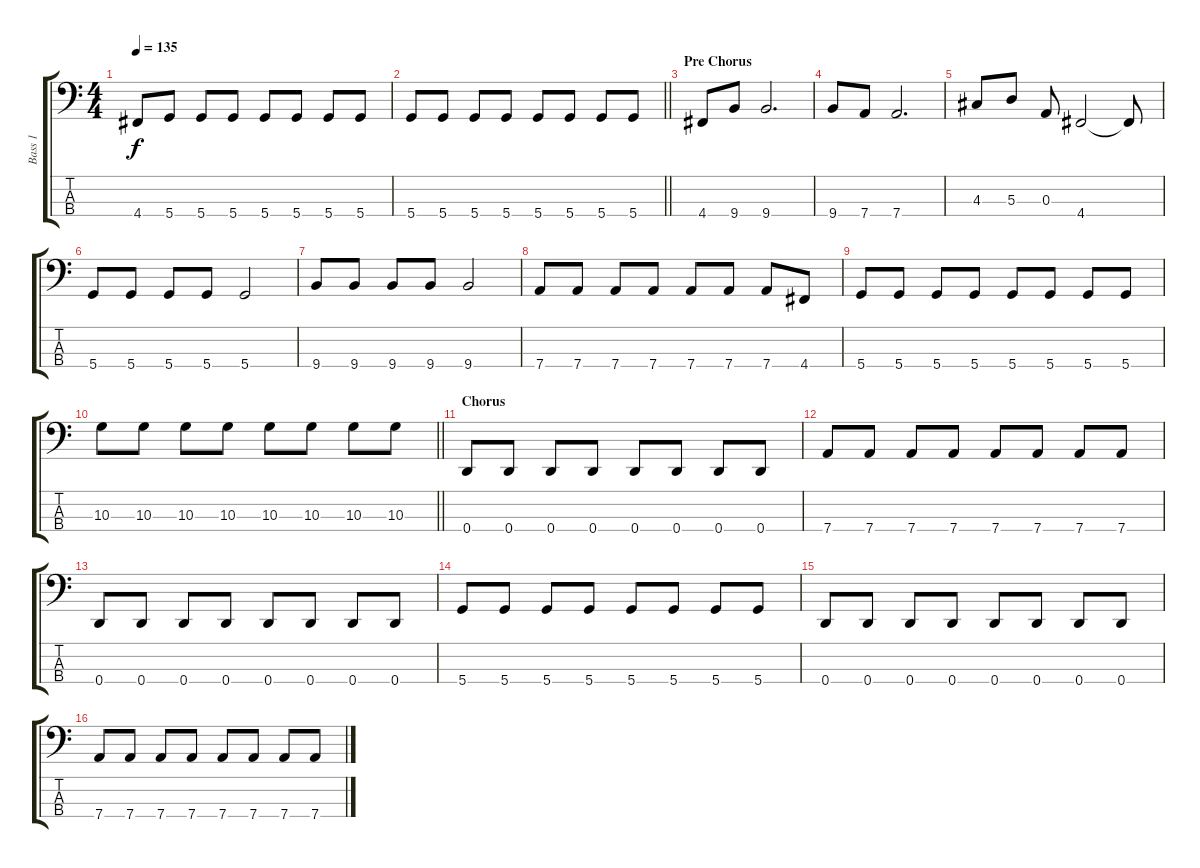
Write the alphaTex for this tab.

\track ("Bass 1" "Bass 1") {instrument electricbasspick}
\staff {score tabs}
\tuning (G2 D2 A1 D1) {hide}
\ts (4 4)
\tempo 135
\clef f4
\ks c
4.4.8{dy f} 5.4.8 5.4.8 5.4.8 5.4.8 5.4.8 5.4.8 5.4.8 |
\barLineRight lightlight
5.4.8 5.4.8 5.4.8 5.4.8 5.4.8 5.4.8 5.4.8 5.4.8 |
\section ("" "Pre Chorus")
4.4.8 9.4.8 9.4.2{d} |
9.4.8 7.4.8 7.4.2{d} |
4.3.8 5.3.8 0.3.8 4.4.2 4.4{t}.8 |
5.4.8 5.4.8 5.4.8 5.4.8 5.4.2 |
9.4.8 9.4.8 9.4.8 9.4.8 9.4.2 |
7.4.8 7.4.8 7.4.8 7.4.8 7.4.8 7.4.8 7.4.8 4.4.8 |
5.4.8 5.4.8 5.4.8 5.4.8 5.4.8 5.4.8 5.4.8 5.4.8 |
\barLineRight lightlight
10.3.8 10.3.8 10.3.8 10.3.8 10.3.8 10.3.8 10.3.8 10.3.8 |
\section ("" "Chorus")
0.4.8 0.4.8 0.4.8 0.4.8 0.4.8 0.4.8 0.4.8 0.4.8 |
7.4.8 7.4.8 7.4.8 7.4.8 7.4.8 7.4.8 7.4.8 7.4.8 |
0.4.8 0.4.8 0.4.8 0.4.8 0.4.8 0.4.8 0.4.8 0.4.8 |
5.4.8 5.4.8 5.4.8 5.4.8 5.4.8 5.4.8 5.4.8 5.4.8 |
0.4.8 0.4.8 0.4.8 0.4.8 0.4.8 0.4.8 0.4.8 0.4.8 |
7.4.8 7.4.8 7.4.8 7.4.8 7.4.8 7.4.8 7.4.8 7.4.8
